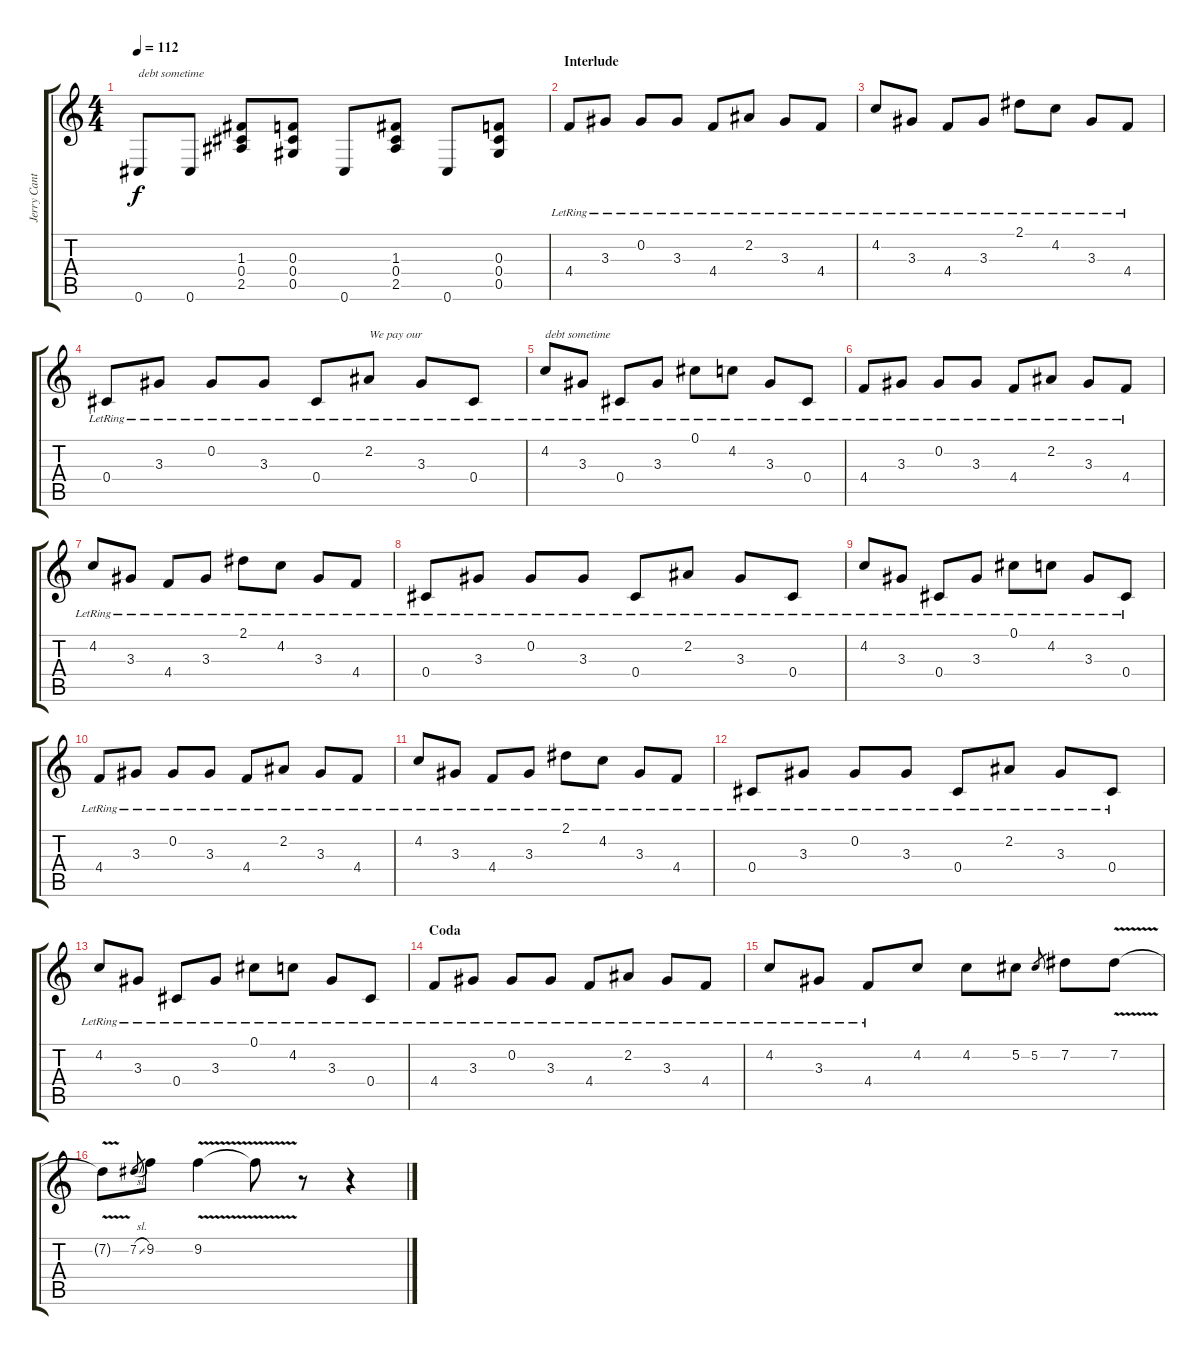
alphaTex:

\track ("Jerry Cantrell" "Jerry Cant") {instrument acousticguitarsteel}
\staff {score tabs}
\tuning (Db4 Ab3 F3 Db3 Ab2 Db2) {hide}
\ts (4 4)
\tempo 112
\clef g2
\ks c
0.6.8{txt "debt sometime" dy f} 0.6.8 (1.3 0.4 2.5).8 (0.3 0.4 0.5).8 0.6.8 (1.3 0.4 2.5).8 0.6.8 (0.3 0.4 0.5).8 |
\section ("" "Interlude")
4.4{lr}.8 3.3{lr}.8 0.2{lr}.8 3.3{lr}.8 4.4{lr}.8 2.2{lr}.8 3.3{lr}.8 4.4{lr}.8 |
4.2{lr}.8 3.3{lr}.8 4.4{lr}.8 3.3{lr}.8 2.1{lr}.8 4.2{lr}.8 3.3{lr}.8 4.4{lr}.8 |
0.4{lr}.8 3.3{lr}.8 0.2{lr}.8 3.3{lr}.8 0.4{lr}.8 2.2{lr}.8{txt "We pay our"} 3.3{lr}.8 0.4{lr}.8 |
4.2{lr}.8{txt "debt sometime"} 3.3{lr}.8 0.4{lr}.8 3.3{lr}.8 0.1{lr}.8 4.2{lr}.8 3.3{lr}.8 0.4{lr}.8 |
4.4{lr}.8 3.3{lr}.8 0.2{lr}.8 3.3{lr}.8 4.4{lr}.8 2.2{lr}.8 3.3{lr}.8 4.4{lr}.8 |
4.2{lr}.8 3.3{lr}.8 4.4{lr}.8 3.3{lr}.8 2.1{lr}.8 4.2{lr}.8 3.3{lr}.8 4.4{lr}.8 |
0.4{lr}.8 3.3{lr}.8 0.2{lr}.8 3.3{lr}.8 0.4{lr}.8 2.2{lr}.8 3.3{lr}.8 0.4{lr}.8 |
4.2{lr}.8 3.3{lr}.8 0.4{lr}.8 3.3{lr}.8 0.1{lr}.8 4.2{lr}.8 3.3{lr}.8 0.4{lr}.8 |
4.4{lr}.8 3.3{lr}.8 0.2{lr}.8 3.3{lr}.8 4.4{lr}.8 2.2{lr}.8 3.3{lr}.8 4.4{lr}.8 |
4.2{lr}.8 3.3{lr}.8 4.4{lr}.8 3.3{lr}.8 2.1{lr}.8 4.2{lr}.8 3.3{lr}.8 4.4{lr}.8 |
0.4{lr}.8 3.3{lr}.8 0.2{lr}.8 3.3{lr}.8 0.4{lr}.8 2.2{lr}.8 3.3{lr}.8 0.4{lr}.8 |
4.2{lr}.8 3.3{lr}.8 0.4{lr}.8 3.3{lr}.8 0.1{lr}.8 4.2{lr}.8 3.3{lr}.8 0.4{lr}.8 |
\section ("" "Coda")
4.4{lr}.8 3.3{lr}.8 0.2{lr}.8 3.3{lr}.8 4.4{lr}.8 2.2{lr}.8 3.3{lr}.8 4.4{lr}.8 |
4.2{lr}.8 3.3{lr}.8 4.4{lr}.8 4.2.8 4.2.8 5.2.8 5.2.8{gr} 7.2.8 7.2{v}.8 |
7.2{t}.8 7.2{sl}.8{gr} 9.2.8 9.2{v}.4 9.2{t}.8 r.8 r.4
